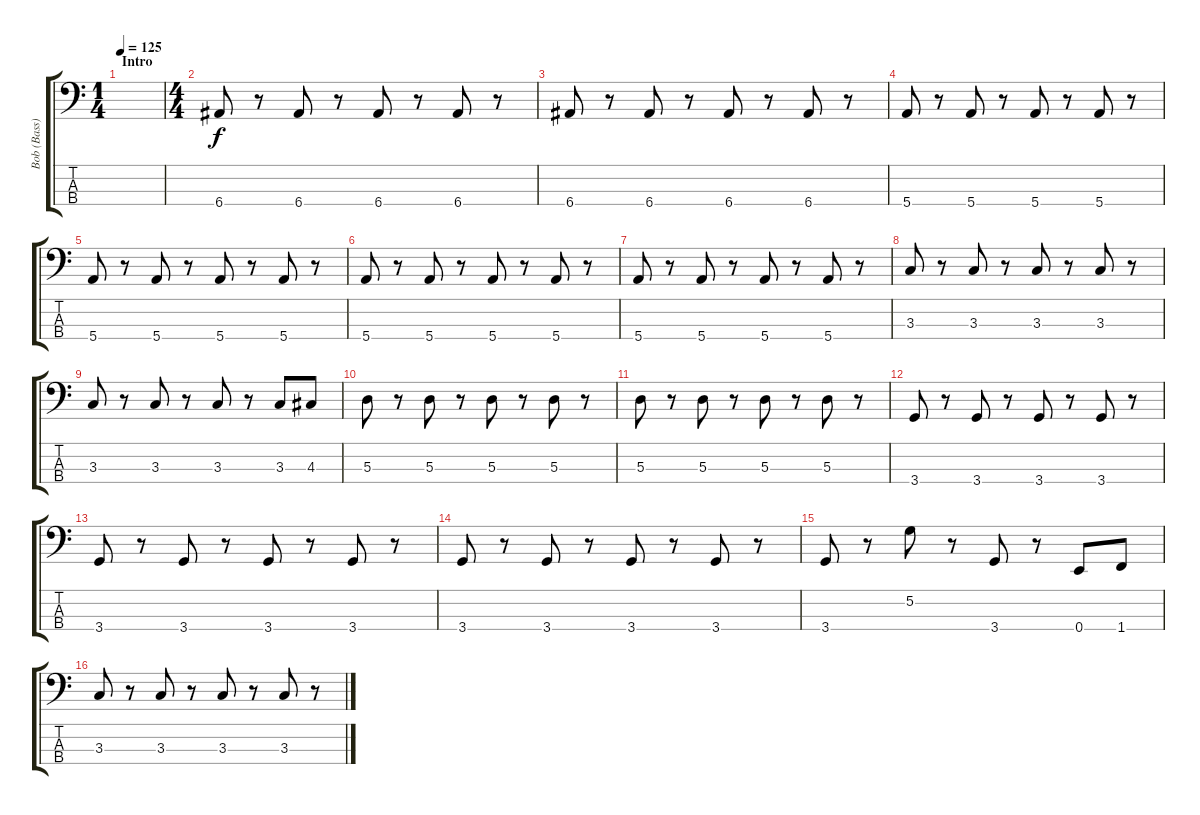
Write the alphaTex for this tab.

\track ("Bob (Bass)" "Bob (Bass)") {instrument electricbassfinger}
\staff {score tabs}
\tuning (G2 D2 A1 E1) {hide}
\ts (1 4)
\section ("" "Intro")
\tempo 125
\clef f4
\ks c
|
\ts (4 4)
6.4.8 r.8 6.4.8 r.8 6.4.8 r.8 6.4.8 r.8 |
6.4.8 r.8 6.4.8 r.8 6.4.8 r.8 6.4.8 r.8 |
5.4.8 r.8 5.4.8 r.8 5.4.8 r.8 5.4.8 r.8 |
5.4.8 r.8 5.4.8 r.8 5.4.8 r.8 5.4.8 r.8 |
5.4.8 r.8 5.4.8 r.8 5.4.8 r.8 5.4.8 r.8 |
5.4.8 r.8 5.4.8 r.8 5.4.8 r.8 5.4.8 r.8 |
3.3.8 r.8 3.3.8 r.8 3.3.8 r.8 3.3.8 r.8 |
3.3.8 r.8 3.3.8 r.8 3.3.8 r.8 3.3.8 4.3.8 |
5.3.8 r.8 5.3.8 r.8 5.3.8 r.8 5.3.8 r.8 |
5.3.8 r.8 5.3.8 r.8 5.3.8 r.8 5.3.8 r.8 |
3.4.8 r.8 3.4.8 r.8 3.4.8 r.8 3.4.8 r.8 |
3.4.8 r.8 3.4.8 r.8 3.4.8 r.8 3.4.8 r.8 |
3.4.8 r.8 3.4.8 r.8 3.4.8 r.8 3.4.8 r.8 |
3.4.8 r.8 5.2.8 r.8 3.4.8 r.8 0.4.8 1.4.8 |
3.3.8 r.8 3.3.8 r.8 3.3.8 r.8 3.3.8 r.8
